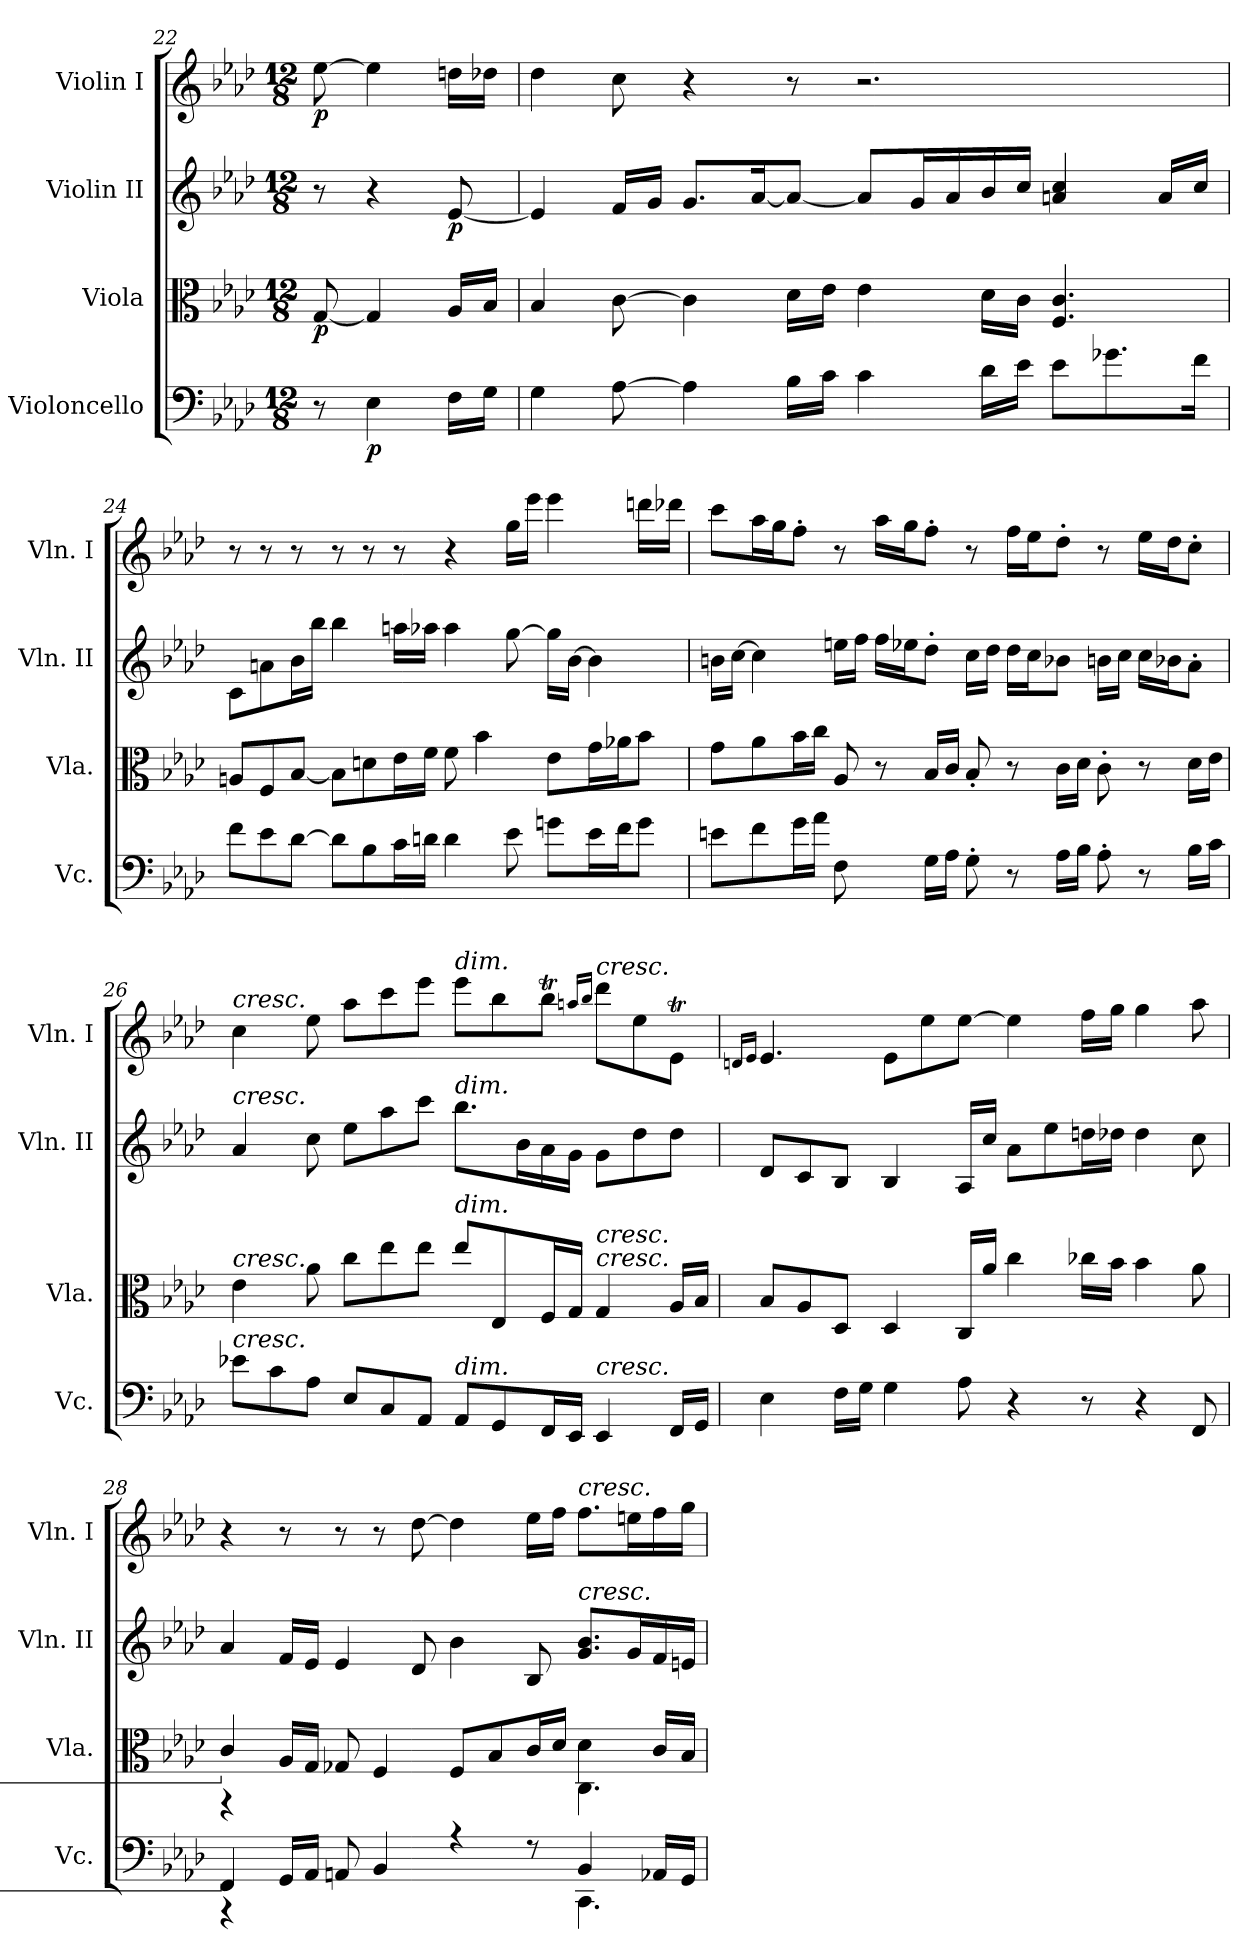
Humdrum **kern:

**kern	**dynam	**kern	**dynam	**kern	**dynam	**kern	**dynam
*part4	*part4	*part3	*part3	*part2	*part2	*part1	*part1
*staff4	*staff4	*staff3	*staff3	*staff2	*staff2	*staff1	*staff1
*I"Violoncello	*	*I"Viola	*	*I"Violin II	*	*I"Violin I	*
*I'Vc.	*	*I'Vla.	*	*I'Vln. II	*	*I'Vln. I	*
*clefF4	*	*clefC3	*	*clefG2	*	*clefG2	*
*k[b-e-a-d-]	*	*k[b-e-a-d-]	*	*k[b-e-a-d-]	*	*k[b-e-a-d-]	*
*A-:	*	*A-:	*	*A-:	*	*A-:	*
*M12/8	*	*M12/8	*	*M12/8	*	*M12/8	*
=22	=22	=22	=22	=22	=22	=22	=22
!	!	!	!LO:DY:b	!	!	!	!LO:DY:b
8r	.	[8G/	p	8r	.	[8ee-\	p
!	!LO:DY:b	!	!	!	!	!	!
4E-\	p	4G/]	.	4r	.	4ee-\]	.
!	!	!	!	!	!LO:DY:b	!	!
16F\LL	.	16A-/LL	.	[8e-/	p	16ddn\LL	.
16G\JJ	.	16B-/JJ	.	.	.	16dd-X\JJ	.
!!LO:LB:g=z
=23	=23	=23	=23	=23	=23	=23	=23
4G\	.	4B-/	.	4e-/]	.	4dd-\	.
[8A-\	.	[8c\	.	16f/LL	.	8cc\	.
.	.	.	.	16g/JJ	.	.	.
4A-\]	.	4c\]	.	8.g/L	.	4r	.
.	.	.	.	[16a-/K	.	.	.
16B-\LL	.	16d-\LL	.	8a-/J_	.	8r	.
16c\JJ	.	16e-\JJ	.	.	.	.	.
4c\	.	4e-\	.	8a-/L]	.	2.r	.
.	.	.	.	16g/L	.	.	.
.	.	.	.	16a-/	.	.	.
16d-\LL	.	16d-\LL	.	16b-/	.	.	.
16e-\JJ	.	16c\JJ	.	16cc/JJ	.	.	.
8e-\L	.	4.F/ 4.c/	.	4an/ 4cc/	.	.	.
8.g-X\	.	.	.	.	.	.	.
.	.	.	.	16a/LL	.	.	.
16f\Jk	.	.	.	16cc/JJ	.	.	.
!!LO:LB:g=z
=24	=24	=24	=24	=24	=24	=24	=24
8f\L	.	8An/L	.	8c\L	.	8r	.
8e-\	.	8F/	.	8an\	.	8r	.
[8d-\J	.	[8B-/J	.	16b-\L	.	8r	.
.	.	.	.	16bb-\JJ	.	.	.
8d-\L]	.	8B-\L]	.	4bb-\	.	8r	.
8B-\	.	8dn\	.	.	.	8r	.
16c\L	.	16e-\L	.	16aan\LL	.	8r	.
16dn\JJ	.	16f\JJ	.	16aa-X\JJ	.	.	.
4d\	.	8f\	.	4aa-\	.	4r	.
.	.	4b-\	.	.	.	.	.
8e-\	.	.	.	[8gg\	.	16gg\LL	.
.	.	.	.	.	.	16eee-\JJ	.
8gn\L	.	8e-\L	.	16gg\LL]	.	4eee-\	.
.	.	.	.	[16b-\JJ	.	.	.
16e-\L	.	16g\L	.	4b-\]	.	.	.
16f\J	.	16a-X\J	.	.	.	.	.
8g\J	.	8b-\J	.	.	.	16dddn\LL	.
.	.	.	.	.	.	16ddd-X\JJ	.
!!LO:PB:g=z
=25	=25	=25	=25	=25	=25	=25	=25
8en\L	.	8g\L	.	16bn\LL	.	8ccc\L	.
.	.	.	.	[16cc\JJ	.	.	.
8f\	.	8a-\	.	4cc\]	.	16aa-\L	.
.	.	.	.	.	.	16gg\J	.
16g\L	.	16b-\L	.	.	.	8ff'\J	.
16a-\JJ	.	16cc\JJ	.	.	.	.	.
8F\	.	8A-/	.	16een\LL	.	8r	.
.	.	.	.	16ff\JJ	.	.	.
8ryy	.	8r	.	16ff\LL	.	16aa-\LL	.
.	.	.	.	16ee-X\J	.	16gg\J	.
16G\LL	.	16B-/LL	.	8dd-'\J	.	8ff'\J	.
16A-\JJ	.	16c/JJ	.	.	.	.	.
8G'\	.	8B-'/	.	16cc\LL	.	8r	.
.	.	.	.	16dd-\JJ	.	.	.
8r	.	8r	.	16dd-\LL	.	16ff\LL	.
.	.	.	.	16cc\J	.	16ee-\J	.
16A-\LL	.	16c\LL	.	8b-X\J	.	8dd-'\J	.
16B-\JJ	.	16d-\JJ	.	.	.	.	.
8A-'\	.	8c'\	.	16bn\LL	.	8r	.
.	.	.	.	16cc\JJ	.	.	.
8r	.	8r	.	16cc\LL	.	16ee-\LL	.
.	.	.	.	16b-X\J	.	16dd-\J	.
16B-\LL	.	16d-\LL	.	8a-'\J	.	8cc'\J	.
16c\JJ	.	16e-\JJ	.	.	.	.	.
!!LO:PB:g=z
=26	=26	=26	=26	=26	=26	=26	=26
!	!	!	!	!	!	!LO:TX:a:i:t=cresc.	!
!	!	!	!	!LO:TX:a:i:t=cresc.	!	!	!
!	!	!LO:TX:a:i:t=cresc.	!	!	!	!	!
!LO:TX:a:i:t=cresc.	!	!	!	!	!	!	!
8e-X\L	.	4e-\	.	4a-/	.	4cc\	.
8c\	.	.	.	.	.	.	.
8A-\J	.	8a-\	.	8cc\	.	8ee-\	.
8E-/L	.	8cc\L	.	8ee-\L	.	8aa-\L	.
8C/	.	8ee-\	.	8aa-\	.	8ccc\	.
8AA-/J	.	8ee-\J	.	8ccc\J	.	8eee-\J	.
!	!	!	!	!	!	!LO:TX:a:i:t=dim.	!
!	!	!	!	!LO:TX:a:i:t=dim.	!	!	!
!	!	!LO:TX:a:i:t=dim.	!	!	!	!	!
!LO:TX:a:i:t=dim.	!	!	!	!	!	!	!
8AA-/L	.	8ee-/L	.	8.bb-\L	.	8eee-\L	.
8GG/	.	8E-/	.	.	.	8bb-\	.
.	.	.	.	16b-\L	.	.	.
16FF/L	.	16F/L	.	16a-\	.	8bb-T\J	.
16EE-/JJ	.	16G/JJ	.	16g\JJ	.	.	.
.	.	.	.	.	.	16qaan/LL	.
.	.	.	.	.	.	16qbb-/JJ	.
!	!	!	!	!	!	!LO:TX:a:i:t=cresc.	!
!	!	!LO:TX:a:i:t=cresc.	!	!	!	!	!
!	!	!LO:TX:a:i:t=cresc.	!	!	!	!	!
!LO:TX:a:i:t=cresc.	!	!	!	!	!	!	!
4EE-/	.	4G/	.	8g\L	.	8ddd-\L	.
.	.	.	.	8dd-\	.	8ee-\	.
16FF/LL	.	16A-/LL	.	8dd-\J	.	8e-T\J	.
16GG/JJ	.	16B-/JJ	.	.	.	.	.
=27	=27	=27	=27	=27	=27	=27	=27
.	.	.	.	.	.	16qdn/LL	.
.	.	.	.	.	.	16qe-/JJ	.
4E-\	.	8B-/L	.	8d-/L	.	4.e-/	.
.	.	8A-/	.	8c/	.	.	.
16F\LL	.	8D-/J	.	8B-/J	.	.	.
16G\JJ	.	.	.	.	.	.	.
4G\	.	4D-/	.	4B-/	.	8e-\L	.
.	.	.	.	.	.	8ee-\	.
8A-\	.	16C/LL	.	16A-/LL	.	[8ee-\J	.
.	.	16a-/JJ	.	16cc/JJ	.	.	.
4r	.	4cc\	.	8a-\L	.	4ee-\]	.
.	.	.	.	8ee-\	.	.	.
8r	.	16cc-X\LL	.	16ddn\L	.	16ff\LL	.
.	.	16b-\JJ	.	16dd-X\JJ	.	16gg\JJ	.
4r	.	4b-\	.	4dd-\	.	4gg\	.
8FF/	.	8a-\	.	8cc\	.	8aa-\	.
!!LO:LB:g=z
=28	=28	=28	=28	=28	=28	=28	=28
*^	*	*^	*	*	*	*	*
!	!LO:N:vis=1.	!	!	!LO:N:vis=1.	!	!	!	!	!
4FF/	8%9r	.	4c/	8%9r	.	4a-/	.	4r	.
16GG/LL	.	.	16A-/LL	.	.	16f/LL	.	8r	.
16AA-/JJ	.	.	16G/JJ	.	.	16e-/JJ	.	.	.
8AAn/	.	.	8G-X/	.	.	4e-/	.	8r	.
4BB-/	.	.	4F/	.	.	.	.	8r	.
.	.	.	.	.	.	8d-/	.	[8dd-\	.
4r	.	.	8F/L	.	.	4b-\	.	4dd-\]	.
.	.	.	8B-/	.	.	.	.	.	.
8r	.	.	16c/L	.	.	8B-/	.	16ee-\LL	.
.	.	.	16d-/JJ	.	.	.	.	16ff\JJ	.
!	!	!	!	!	!	!	!	!LO:TX:a:i:t=cresc.	!
!	!	!	!	!	!	!LO:TX:a:i:t=cresc.	!	!	!
4BB-/	4.CC\	.	4d-\	4.C\	.	8.g/ 8.b-/L	.	8.ff\L	.
.	.	.	.	.	.	16g/L	.	16een\L	.
16AA-X/LL	.	.	16c/LL	.	.	16f/	.	16ff\	.
16GG/JJ	.	.	16B-/JJ	.	.	16en/JJ	.	16gg\JJ	.
*v	*v	*	*	*	*	*	*	*	*
*	*	*v	*v	*	*	*	*	*
=	=	=	=	=	=	=	=
*-	*-	*-	*-	*-	*-	*-	*-
